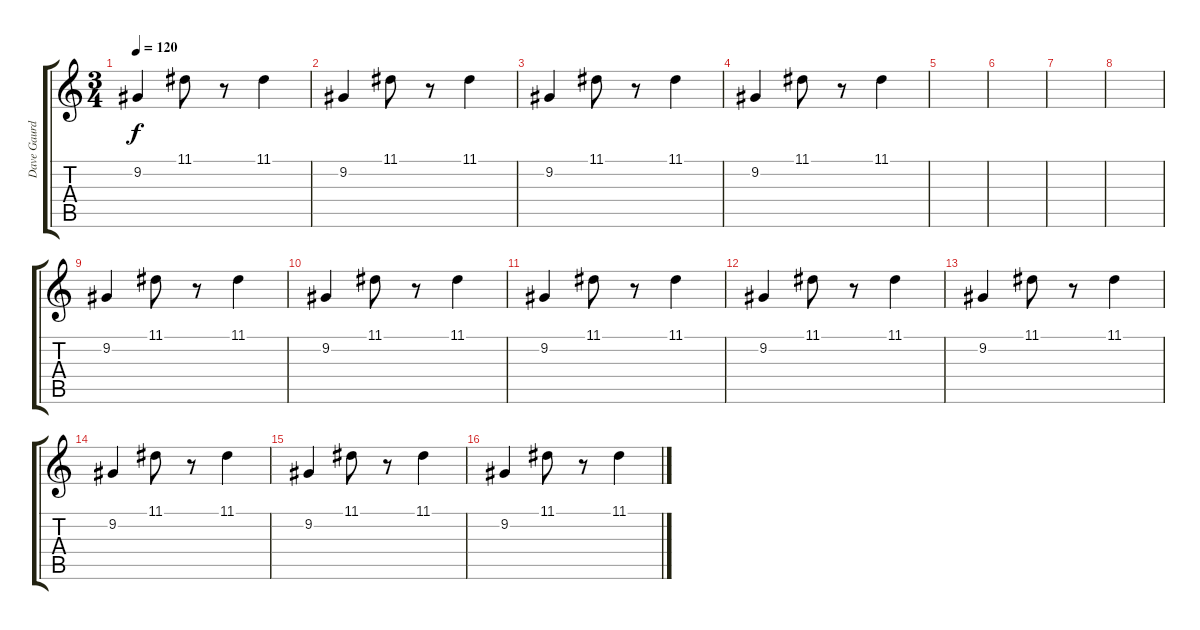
\track ("Dave Gaurd" "Dave Gaurd") {instrument kalimba}
\staff {score tabs}
\tuning (E4 B3 G3 D3 A2 E2) {hide}
\ts (3 4)
\tempo 120
\clef g2
\ks c
9.2.4{dy f} 11.1.8 r.8 11.1.4 |
9.2.4 11.1.8 r.8 11.1.4 |
9.2.4 11.1.8 r.8 11.1.4 |
9.2.4 11.1.8 r.8 11.1.4 |
|
|
|
|
9.2.4 11.1.8 r.8 11.1.4 |
9.2.4 11.1.8 r.8 11.1.4 |
9.2.4 11.1.8 r.8 11.1.4 |
9.2.4 11.1.8 r.8 11.1.4 |
9.2.4 11.1.8 r.8 11.1.4 |
9.2.4 11.1.8 r.8 11.1.4 |
9.2.4 11.1.8 r.8 11.1.4 |
9.2.4 11.1.8 r.8 11.1.4
